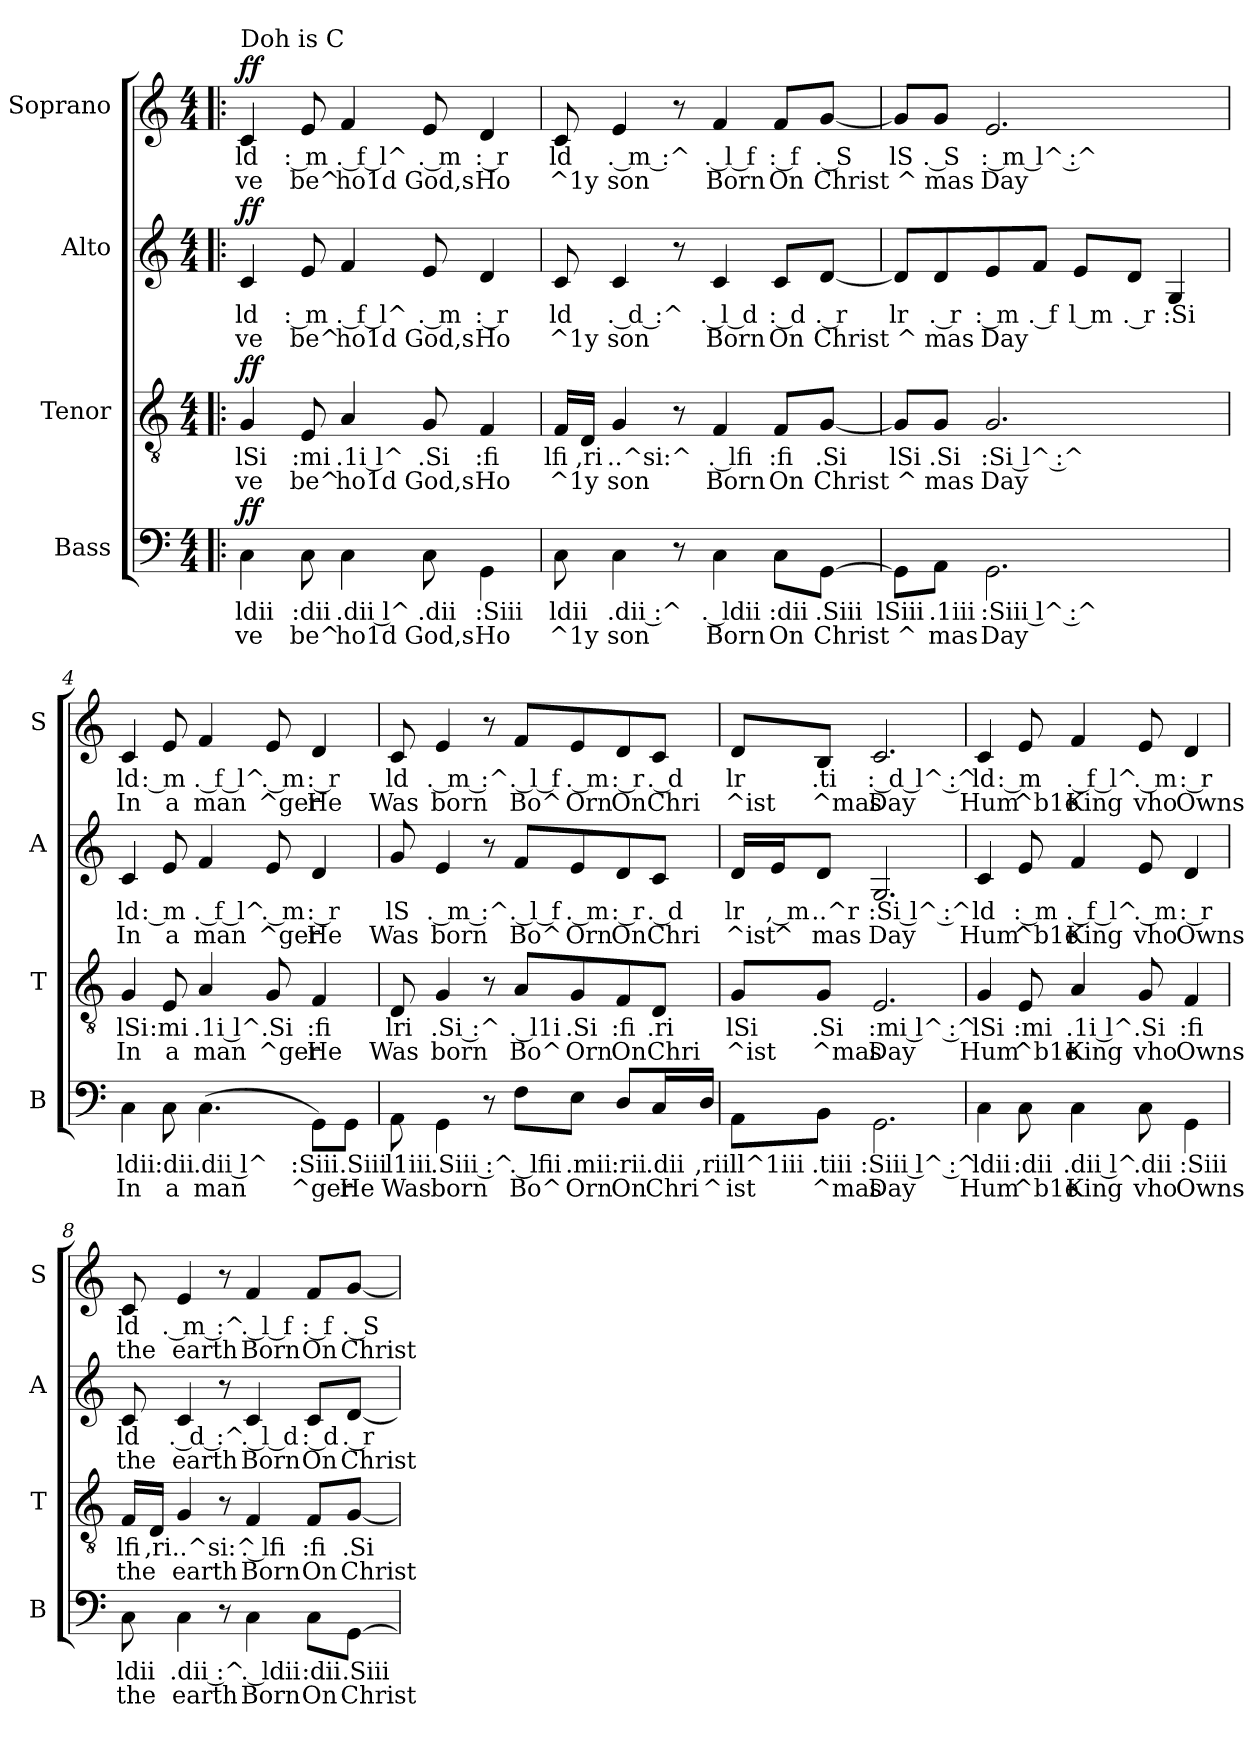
**kern	**text	**text	**dynam	**kern	**text	**text	**dynam	**kern	**text	**text	**dynam	**kern	**text	**text	**dynam
*part4	*part4	*part4	*part4	*part3	*part3	*part3	*part3	*part2	*part2	*part2	*part2	*part1	*part1	*part1	*part1
*staff4	*staff4	*staff4	*staff4	*staff3	*staff3	*staff3	*staff3	*staff2	*staff2	*staff2	*staff2	*staff1	*staff1	*staff1	*staff1
*I"Bass	*	*	*	*I"Tenor	*	*	*	*I"Alto	*	*	*	*I"Soprano	*	*	*
*I'B	*	*	*	*I'T	*	*	*	*I'A	*	*	*	*I'S	*	*	*
!!LO:PB:g=z
*stria5	*	*	*	*stria5	*	*	*	*stria5	*	*	*	*stria5	*	*	*
*clefF4	*	*	*	*clefGv2	*	*	*	*clefG2	*	*	*	*clefG2	*	*	*
*M4/4	*	*	*	*M4/4	*	*	*	*M4/4	*	*	*	*M4/4	*	*	*
*MM55	*	*	*	*MM55	*	*	*	*MM55	*	*	*	*MM55	*	*	*
=1!|:	=1!|:	=1!|:	=1!|:	=1!|:	=1!|:	=1!|:	=1!|:	=1!|:	=1!|:	=1!|:	=1!|:	=1!|:	=1!|:	=1!|:	=1!|:
!	!	!	!	!	!	!	!	!	!	!	!	!LO:TX:a:t=Doh is C	!	!	!
!	!LO:LY:b:rj	!LO:LY:b:cj	!LO:DY:b	!	!LO:LY:b:rj	!LO:LY:b:cj	!LO:DY:b	!	!LO:LY:b:rj	!LO:LY:b:cj	!LO:DY:b	!	!LO:LY:b:rj	!LO:LY:b:cj	!LO:DY:b
4C\	ldii	ve	ff	4G/	lSi	ve	ff	4c/	ld	ve	ff	4c/	ld	ve	ff
!	!LO:LY:b:rj	!LO:LY:b:cj	!	!	!LO:LY:b:rj	!LO:LY:b:cj	!	!	!LO:LY:b:rj	!LO:LY:b:cj	!	!	!LO:LY:b:rj	!LO:LY:b:cj	!
8C\	:dii	be^	.	8E/	:mi	be^	.	8e/	: m	be^	.	8e/	: m	be^	.
!	!LO:LY:b:rj	!LO:LY:b:cj	!	!	!LO:LY:b:rj	!LO:LY:b:cj	!	!	!LO:LY:b:rj	!LO:LY:b:cj	!	!	!LO:LY:b:rj	!LO:LY:b:cj	!
4C\	.dii l^	ho1d	.	4A/	.1i l^	ho1d	.	4f/	. f l^	ho1d	.	4f/	. f l^	ho1d	.
!	!LO:LY:b:rj	!LO:LY:b:cj	!	!	!LO:LY:b:rj	!LO:LY:b:cj	!	!	!LO:LY:b:rj	!LO:LY:b:cj	!	!	!LO:LY:b:rj	!LO:LY:b:cj	!
8C\	.dii	God,s	.	8G/	.Si	God,s	.	8e/	. m	God,s	.	8e/	. m	God,s	.
!	!LO:LY:b:rj	!LO:LY:b:cj	!	!	!LO:LY:b:rj	!LO:LY:b:cj	!	!	!LO:LY:b:rj	!LO:LY:b:cj	!	!	!LO:LY:b:rj	!LO:LY:b:cj	!
4GG\	:Siii	Ho	.	4F/	:fi	Ho	.	4d/	: r	Ho	.	4d/	: r	Ho	.
=2	=2	=2	=2	=2	=2	=2	=2	=2	=2	=2	=2	=2	=2	=2	=2
!	!LO:LY:b:rj	!LO:LY:b:rj	!	!	!LO:LY:b:rj	!LO:LY:b:rj	!	!	!LO:LY:b:rj	!LO:LY:b:rj	!	!	!LO:LY:b:rj	!LO:LY:b:rj	!
8C\	ldii	^1y	.	16F/L	lfi	^1y	.	8c/	ld	^1y	.	8c/	ld	^1y	.
!	!	!	!	!	!LO:LY:b:rj	!	!	!	!	!	!	!	!	!	!
.	.	.	.	16D/J	,ri	.	.	.	.	.	.	.	.	.	.
!	!LO:LY:b:rj	!LO:LY:b:cj	!	!	!LO:LY:b:cj	!LO:LY:b:cj	!	!	!LO:LY:b:rj	!LO:LY:b:cj	!	!	!LO:LY:b:rj	!LO:LY:b:cj	!
4C\	.dii :^	son	.	4G/	..^si:^	son	.	4c/	. d :^	son	.	4e/	. m :^	son	.
8r	.	.	.	8r	.	.	.	8r	.	.	.	8r	.	.	.
!	!LO:LY:b:rj	!LO:LY:b:cj	!	!	!LO:LY:b:rj	!LO:LY:b:cj	!	!	!LO:LY:b:rj	!LO:LY:b:cj	!	!	!LO:LY:b:rj	!LO:LY:b:cj	!
4C\	. ldii	Born	.	4F/	. lfi	Born	.	4c/	. l d	Born	.	4f/	. l f	Born	.
!	!LO:LY:b:rj	!LO:LY:b:cj	!	!	!LO:LY:b:rj	!LO:LY:b:cj	!	!	!LO:LY:b:rj	!LO:LY:b:cj	!	!	!LO:LY:b:rj	!LO:LY:b:cj	!
8C\L	:dii	On	.	8F/L	:fi	On	.	8c/L	: d	On	.	8f/L	: f	On	.
!	!LO:LY:b:rj	!LO:LY:b	!	!	!LO:LY:b:rj	!LO:LY:b	!	!	!LO:LY:b:rj	!LO:LY:b	!	!	!LO:LY:b:rj	!LO:LY:b	!
[>8GG\J	.Siii	Christ	.	[<8G/J	.Si	Christ	.	[<8d/J	. r	Christ	.	[<8g/J	. S	Christ	.
=3	=3	=3	=3	=3	=3	=3	=3	=3	=3	=3	=3	=3	=3	=3	=3
!	!LO:LY:b:rj	!LO:LY:b	!	!	!LO:LY:b:rj	!LO:LY:b	!	!	!LO:LY:b:rj	!LO:LY:b	!	!	!LO:LY:b:rj	!LO:LY:b	!
8GG\L]	lSiii	^	.	8G/L]	lSi	^	.	8d/L]	lr	^	.	8g/L]	lS	^	.
!	!LO:LY:b:rj	!LO:LY:b:cj	!	!	!LO:LY:b:rj	!LO:LY:b:cj	!	!	!LO:LY:b:rj	!LO:LY:b:cj	!	!	!LO:LY:b:rj	!LO:LY:b:cj	!
8AA\J	.1iii	mas	.	8G/J	.Si	mas	.	8d/	. r	mas	.	8g/J	. S	mas	.
!	!LO:LY:b:rj	!LO:LY:b:cj	!	!	!LO:LY:b:rj	!LO:LY:b:cj	!	!	!LO:LY:b:rj	!LO:LY:b	!	!	!LO:LY:b:rj	!LO:LY:b:cj	!
2.GG\	:Siii l^ :^	Day	.	2.G/	:Si l^ :^	Day	.	8e/	: m	Day	.	2.e/	: m l^ :^	Day	.
!	!	!	!	!	!	!	!	!	!LO:LY:b:rj	!	!	!	!	!	!
.	.	.	.	.	.	.	.	8f/J	. f	.	.	.	.	.	.
!	!	!	!	!	!	!	!	!	!LO:LY:b:rj	!	!	!	!	!	!
.	.	.	.	.	.	.	.	8e/L	l m	.	.	.	.	.	.
!	!	!	!	!	!	!	!	!	!LO:LY:b:rj	!	!	!	!	!	!
.	.	.	.	.	.	.	.	8d/J	. r	.	.	.	.	.	.
!	!	!	!	!	!	!	!	!	!LO:LY:b:rj	!	!	!	!	!	!
.	.	.	.	.	.	.	.	4G/	:Si	.	.	.	.	.	.
!!LO:LB:g=z
=4	=4	=4	=4	=4	=4	=4	=4	=4	=4	=4	=4	=4	=4	=4	=4
!	!LO:LY:b:rj	!LO:LY:b:cj	!	!	!LO:LY:b:rj	!LO:LY:b:cj	!	!	!LO:LY:b:rj	!LO:LY:b:cj	!	!	!LO:LY:b:rj	!LO:LY:b:cj	!
4C\	ldii	In	.	4G/	lSi	In	.	4c/	ld	In	.	4c/	ld	In	.
!	!LO:LY:b:rj	!LO:LY:b:cj	!	!	!LO:LY:b:rj	!LO:LY:b:cj	!	!	!LO:LY:b:rj	!LO:LY:b:cj	!	!	!LO:LY:b:rj	!LO:LY:b:cj	!
8C\	:dii	a	.	8E/	:mi	a	.	8e/	: m	a	.	8e/	: m	a	.
!	!LO:LY:b:rj	!LO:LY:b:cj	!	!	!LO:LY:b:rj	!LO:LY:b:cj	!	!	!LO:LY:b:rj	!LO:LY:b:cj	!	!	!LO:LY:b:rj	!LO:LY:b:cj	!
(>4.C\	.dii l^	man	.	4A/	.1i l^	man	.	4f/	. f l^	man	.	4f/	. f l^	man	.
!	!	!	!	!	!LO:LY:b:rj	!LO:LY:b:rj	!	!	!LO:LY:b:rj	!LO:LY:b:rj	!	!	!LO:LY:b:rj	!LO:LY:b:rj	!
.	.	.	.	8G/	.Si	^ger	.	8e/	. m	^ger	.	8e/	. m	^ger	.
!	!LO:LY:b:rj	!LO:LY:b:rj	!	!	!LO:LY:b:rj	!LO:LY:b:cj	!	!	!LO:LY:b:rj	!LO:LY:b:cj	!	!	!LO:LY:b:rj	!LO:LY:b:cj	!
8GG\L)	:Siii	^ger	.	4F/	:fi	He	.	4d/	: r	He	.	4d/	: r	He	.
!	!LO:LY:b:rj	!LO:LY:b:cj	!	!	!	!	!	!	!	!	!	!	!	!	!
8GG\J	.Siii	He	.	.	.	.	.	.	.	.	.	.	.	.	.
=5	=5	=5	=5	=5	=5	=5	=5	=5	=5	=5	=5	=5	=5	=5	=5
!	!LO:LY:b:rj	!LO:LY:b:cj	!	!	!LO:LY:b:rj	!LO:LY:b:cj	!	!	!LO:LY:b:rj	!LO:LY:b:cj	!	!	!LO:LY:b:rj	!LO:LY:b:cj	!
8AA\	l1iii	Was	.	8D/	lri	Was	.	8g/	lS	Was	.	8c/	ld	Was	.
!	!LO:LY:b:rj	!LO:LY:b:cj	!	!	!LO:LY:b:rj	!LO:LY:b:cj	!	!	!LO:LY:b:rj	!LO:LY:b:cj	!	!	!LO:LY:b:rj	!LO:LY:b:cj	!
4GG\	.Siii :^	born	.	4G/	.Si :^	born	.	4e/	. m :^	born	.	4e/	. m :^	born	.
8r	.	.	.	8r	.	.	.	8r	.	.	.	8r	.	.	.
!	!LO:LY:b:rj	!LO:LY:b:cj	!	!	!LO:LY:b:rj	!LO:LY:b:cj	!	!	!LO:LY:b:rj	!LO:LY:b:cj	!	!	!LO:LY:b:rj	!LO:LY:b:cj	!
8F\L	. lfii	Bo^	.	8A/L	. l1i	Bo^	.	8f/L	. l f	Bo^	.	8f/L	. l f	Bo^	.
!	!LO:LY:b:rj	!LO:LY:b:cj	!	!	!LO:LY:b:rj	!LO:LY:b:cj	!	!	!LO:LY:b:rj	!LO:LY:b:cj	!	!	!LO:LY:b:rj	!LO:LY:b:cj	!
8E\J	.mii	Orn	.	8G/	.Si	Orn	.	8e/	. m	Orn	.	8e/	. m	Orn	.
!	!LO:LY:b:rj	!LO:LY:b:cj	!	!	!LO:LY:b:rj	!LO:LY:b:cj	!	!	!LO:LY:b:rj	!LO:LY:b:cj	!	!	!LO:LY:b:rj	!LO:LY:b:cj	!
8D/L	:rii	On	.	8F/	:fi	On	.	8d/	: r	On	.	8d/	: r	On	.
!	!LO:LY:b:rj	!LO:LY:b	!	!	!LO:LY:b:rj	!LO:LY:b:cj	!	!	!LO:LY:b:rj	!LO:LY:b:cj	!	!	!LO:LY:b:rj	!LO:LY:b:cj	!
16C/	.dii	Chri	.	8D/J	.ri	Chri	.	8c/J	. d	Chri	.	8c/J	. d	Chri	.
!	!LO:LY:b:rj	!LO:LY:b	!	!	!	!	!	!	!	!	!	!	!	!	!
16D/J	,riill^1iii	^	.	.	.	.	.	.	.	.	.	.	.	.	.
=6	=6	=6	=6	=6	=6	=6	=6	=6	=6	=6	=6	=6	=6	=6	=6
!	!	!LO:LY:b:cj	!	!	!LO:LY:b:rj	!LO:LY:b:rj	!	!	!LO:LY:b:rj	!LO:LY:b:rj	!	!	!LO:LY:b:rj	!LO:LY:b:rj	!
8AA\L	.	ist	.	8G/L	lSi	^ist	.	16d/L	lr	^ist	.	8d/L	lr	^ist	.
!	!	!	!	!	!	!	!	!	!LO:LY:b:rj	!LO:LY:b	!	!	!	!	!
.	.	.	.	.	.	.	.	16e/	, m	^	.	.	.	.	.
!	!LO:LY:b:rj	!LO:LY:b:rj	!	!	!LO:LY:b:rj	!LO:LY:b:rj	!	!	!LO:LY:b:cj	!LO:LY:b:cj	!	!	!LO:LY:b:rj	!LO:LY:b:rj	!
8BB\J	.tiii	^mas	.	8G/J	.Si	^mas	.	8d/J	..^r	mas	.	8B/J	.ti	^mas	.
!	!LO:LY:b:rj	!LO:LY:b:cj	!	!	!LO:LY:b:rj	!LO:LY:b:cj	!	!	!LO:LY:b:rj	!LO:LY:b:cj	!	!	!LO:LY:b:rj	!LO:LY:b:cj	!
2.GG\	:Siii l^ :^	Day	.	2.E/	:mi l^ :^	Day	.	2.G/	:Si l^ :^	Day	.	2.c/	: d l^ :^	Day	.
!!LO:PB:g=z
=7	=7	=7	=7	=7	=7	=7	=7	=7	=7	=7	=7	=7	=7	=7	=7
!	!LO:LY:b:rj	!LO:LY:b:cj	!	!	!LO:LY:b:rj	!LO:LY:b:cj	!	!	!LO:LY:b:rj	!LO:LY:b:cj	!	!	!LO:LY:b:rj	!LO:LY:b:cj	!
4C\	ldii	Hum	.	4G/	lSi	Hum	.	4c/	ld	Hum	.	4c/	ld	Hum	.
!	!LO:LY:b:rj	!LO:LY:b:rj	!	!	!LO:LY:b:rj	!LO:LY:b:rj	!	!	!LO:LY:b:rj	!LO:LY:b:rj	!	!	!LO:LY:b:rj	!LO:LY:b:rj	!
8C\	:dii	^b1e	.	8E/	:mi	^b1e	.	8e/	: m	^b1e	.	8e/	: m	^b1e	.
!	!LO:LY:b:rj	!LO:LY:b:cj	!	!	!LO:LY:b:rj	!LO:LY:b:cj	!	!	!LO:LY:b:rj	!LO:LY:b:cj	!	!	!LO:LY:b:rj	!LO:LY:b:cj	!
4C\	.dii l^	King	.	4A/	.1i l^	King	.	4f/	. f l^	King	.	4f/	. f l^	King	.
!	!LO:LY:b:rj	!LO:LY:b:cj	!	!	!LO:LY:b:rj	!LO:LY:b:cj	!	!	!LO:LY:b:rj	!LO:LY:b:cj	!	!	!LO:LY:b:rj	!LO:LY:b:cj	!
8C\	.dii	vho	.	8G/	.Si	vho	.	8e/	. m	vho	.	8e/	. m	vho	.
!	!LO:LY:b:rj	!LO:LY:b:cj	!	!	!LO:LY:b:rj	!LO:LY:b:cj	!	!	!LO:LY:b:rj	!LO:LY:b:cj	!	!	!LO:LY:b:rj	!LO:LY:b:cj	!
4GG\	:Siii	Owns	.	4F/	:fi	Owns	.	4d/	: r	Owns	.	4d/	: r	Owns	.
=8	=8	=8	=8	=8	=8	=8	=8	=8	=8	=8	=8	=8	=8	=8	=8
!	!LO:LY:b:rj	!LO:LY:b:cj	!	!	!LO:LY:b:rj	!LO:LY:b:cj	!	!	!LO:LY:b:rj	!LO:LY:b:cj	!	!	!LO:LY:b:rj	!LO:LY:b:cj	!
8C\	ldii	the	.	16F/L	lfi	the	.	8c/	ld	the	.	8c/	ld	the	.
!	!	!	!	!	!LO:LY:b:rj	!	!	!	!	!	!	!	!	!	!
.	.	.	.	16D/J	,ri	.	.	.	.	.	.	.	.	.	.
!	!LO:LY:b:rj	!LO:LY:b:cj	!	!	!LO:LY:b:cj	!LO:LY:b:cj	!	!	!LO:LY:b:rj	!LO:LY:b:cj	!	!	!LO:LY:b:rj	!LO:LY:b:cj	!
4C\	.dii :^	earth	.	4G/	..^si:^	earth	.	4c/	. d :^	earth	.	4e/	. m :^	earth	.
8r	.	.	.	8r	.	.	.	8r	.	.	.	8r	.	.	.
!	!LO:LY:b:rj	!LO:LY:b:cj	!	!	!LO:LY:b:rj	!LO:LY:b:cj	!	!	!LO:LY:b:rj	!LO:LY:b:cj	!	!	!LO:LY:b:rj	!LO:LY:b:cj	!
4C\	. ldii	Born	.	4F/	. lfi	Born	.	4c/	. l d	Born	.	4f/	. l f	Born	.
!	!LO:LY:b:rj	!LO:LY:b:cj	!	!	!LO:LY:b:rj	!LO:LY:b:cj	!	!	!LO:LY:b:rj	!LO:LY:b:cj	!	!	!LO:LY:b:rj	!LO:LY:b:cj	!
8C\L	:dii	On	.	8F/L	:fi	On	.	8c/L	: d	On	.	8f/L	: f	On	.
!	!LO:LY:b:rj	!LO:LY:b	!	!	!LO:LY:b:rj	!LO:LY:b	!	!	!LO:LY:b:rj	!LO:LY:b	!	!	!LO:LY:b:rj	!LO:LY:b	!
[>8GG\J	.Siii	Christ	.	[<8G/J	.Si	Christ	.	[<8d/J	. r	Christ	.	[<8g/J	. S	Christ	.
=	=	=	=	=	=	=	=	=	=	=	=	=	=	=	=
*-	*-	*-	*-	*-	*-	*-	*-	*-	*-	*-	*-	*-	*-	*-	*-
